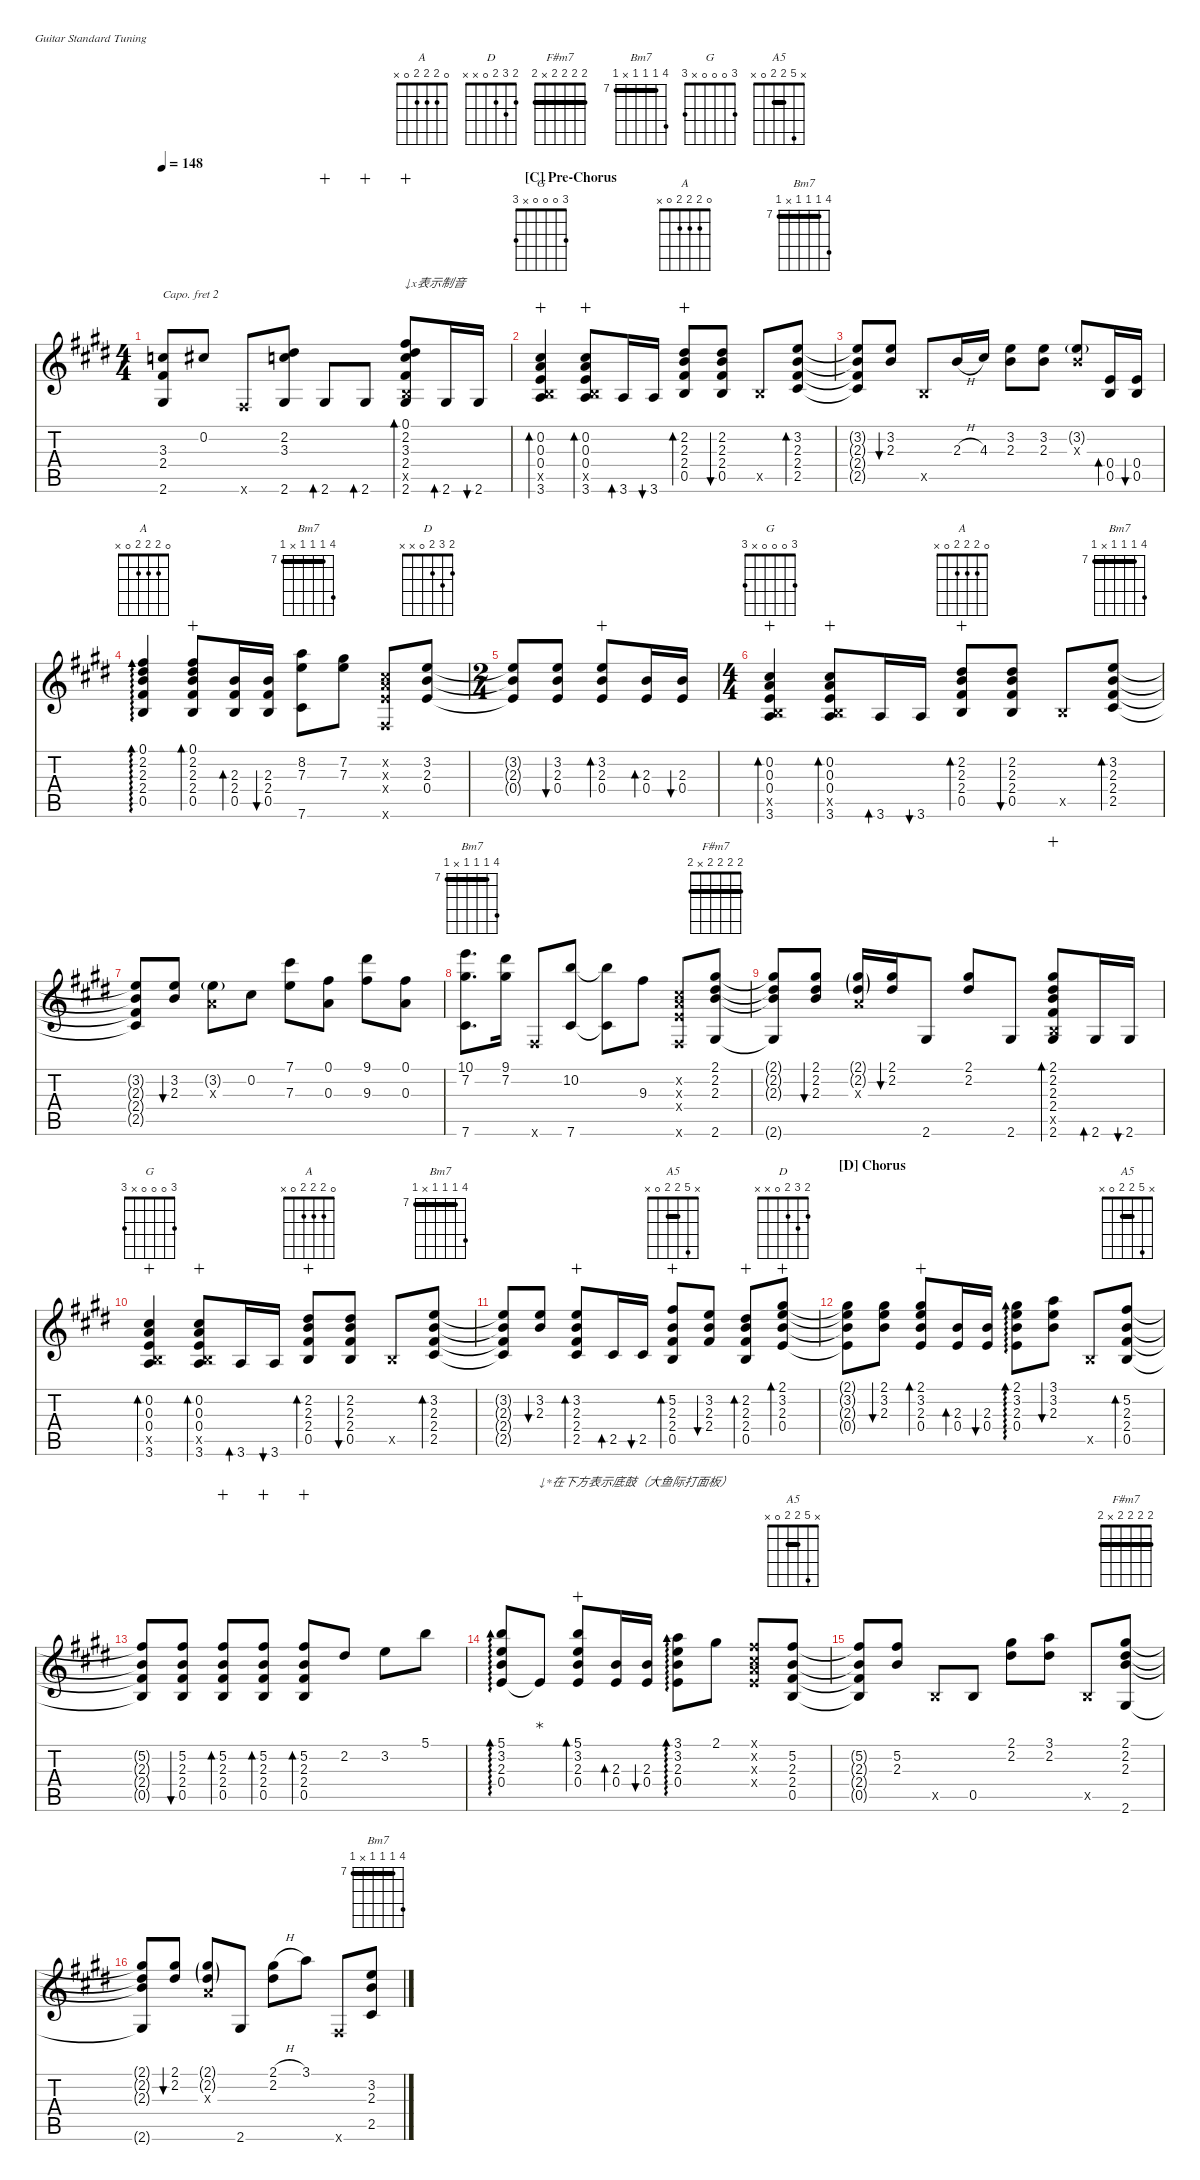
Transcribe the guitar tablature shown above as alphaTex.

\defaultSystemsLayout 4
\hideDynamics
\bracketExtendMode nobrackets
\singleTrackTrackNamePolicy hidden
\chordDiagramsInScore
\track ("Steel Guitar" "Steel Guit") {defaultSystemsLayout 4 instrument acousticguitarsteel}
\staff {score tabs}
\capo 2
\tuning (E4 B3 G3 D3 A2 E2)
\chord ("A" 0 2 2 2 0 x) {showfingering false}
\chord ("D" 2 3 2 0 x x) {showfingering false}
\chord ("F#m7" 2 2 2 2 x 2) {showfingering false barre (2 2 2 2)}
\chord ("Bm7" x 3 2 0 2 x) {showfingering false}
\chord ("G" 3 0 0 0 x 3) {showfingering false}
\chord ("Bm7" x 3 2 2 2 x) {showfingering false barre (2 2)}
\chord ("Bm7" x 8 7 x x 7) {firstfret 7 showfingering false}
\chord ("Bm7" 10 7 7 7 x 7) {firstfret 7 showfingering false barre (7 7 7)}
\chord ("A5" 0 5 2 2 0 x) {showfingering false}
\chord ("A5" x 5 2 2 0 x) {showfingering false barre 2}
\ts (4 4)
\tempo 148
\clef g2
\scale
0.25
\ks e
(2.6{t acc #} 3.3{t acc forcenatural} 2.4{t acc #}).8{dy mf beam Up} 0.2{acc #}.8{beam Up} 0.6{x acc #}.8{beam Up} (2.6{acc #} 2.2{acc #} 3.3{acc forcenatural}).8{beam Up} 2.6{acc #}.8{bd 30 wahc beam Up} 2.6{acc #}.8{bd 30 wahc beam Up} (0.1{acc #} 2.2{acc #} 3.3{acc forcenatural} 2.6{acc #} 2.4{acc #} 0.5{x acc forcenatural}).8{bd 30 txt "↓x表示制音" wahc beam Up} 2.6{acc #}.16{bd 30 beam Up} 2.6{acc #}.16{bu 30 beam Up} |
\section ("C" "Pre-Chorus")
\scale
0.25 (3.6{acc forcenatural} 0.4{acc forcenatural} 0.3{acc forcenatural} 0.2{acc #} 0.5{x acc forcenatural}).4{bd 30 ch "G" wahc beam Up} (3.6{acc forcenatural} 0.4{acc forcenatural} 0.3{acc forcenatural} 0.2{acc #} 0.5{x acc forcenatural}).8{bd 30 wahc beam Up} 3.6{acc forcenatural}.16{bd 30 beam Up} 3.6{acc forcenatural}.16{bu 30 beam Up} (0.5{acc forcenatural} 2.4{acc #} 2.3{acc forcenatural} 2.2{acc #}).8{bd 30 ch "A" wahc beam Up} (0.5{acc forcenatural} 2.4{acc #} 2.3{acc forcenatural} 2.2{acc #}).8{bu 30 beam Up} 0.5{x acc forcenatural}.8{beam Up} (3.2{acc forcenatural} 2.5{acc #} 2.3{acc forcenatural} 2.4{acc #}).8{bd 30 ch "Bm7" beam Up} |
\scale
0.25 (3.2{t acc forcenatural} 2.5{t acc #} 2.3{t acc forcenatural} 2.4{t acc #}).8{beam Up} (3.2{acc forcenatural} 2.3{acc forcenatural}).8{bu 30 beam Up} 0.5{x acc forcenatural}.8{beam Up} 2.3{h acc forcenatural}.16{beam Up} 4.3{acc #}.16{beam Up} (3.2{acc forcenatural} 2.3{acc forcenatural}).8{beam Down} (3.2{acc forcenatural} 2.3{acc forcenatural}).8{beam Down} (3.2{g acc forcenatural} 2.3{x acc forcenatural}).8{beam Up} (0.5{acc forcenatural} 0.4{acc forcenatural}).16{bd 30 beam Up} (0.5{acc forcenatural} 0.4{acc forcenatural}).16{bu 30 beam Up} |
\scale
0.25 (0.5{acc forcenatural} 2.4{acc #} 2.3{acc forcenatural} 2.2{acc #} 0.1{acc #}).4{ad 30 ch "A" beam Up} (0.5{acc forcenatural} 2.4{acc #} 2.3{acc forcenatural} 2.2{acc #} 0.1{acc #}).8{bd 30 wahc beam Up} (0.5{acc forcenatural} 2.4{acc #} 2.3{acc forcenatural}).16{bd 30 beam Up} (0.5{acc forcenatural} 2.4{acc #} 2.3{acc forcenatural}).16{bu 30 beam Up} (7.6{acc #} 8.2{acc forcenatural} 7.3{acc forcenatural}).8{ch "Bm7" beam Down} (7.2{acc #} 7.3{acc forcenatural}).8{beam Down} (0.3{x acc forcenatural} 0.2{x acc #} 0.6{x acc #} 0.4{x acc forcenatural}).8{beam Up} (0.4{acc forcenatural} 2.3{acc forcenatural} 3.2{acc forcenatural}).8{ch "D" beam Up} |
\ts (2 4)
\beaming (8 2 2)
\scale
0.25 (0.4{t acc forcenatural} 2.3{t acc forcenatural} 3.2{t acc forcenatural}).8{beam Up} (3.2{acc forcenatural} 2.3{acc forcenatural} 0.4{acc forcenatural}).8{bu 30 beam Up} (3.2{acc forcenatural} 2.3{acc forcenatural} 0.4{acc forcenatural}).8{bd 30 wahc beam Up} (0.4{acc forcenatural} 2.3{acc forcenatural}).16{bd 30 beam Up} (0.4{acc forcenatural} 2.3{acc forcenatural}).16{bu 30 beam Up} |
\ts (4 4)
\scale
0.25 (3.6{acc forcenatural} 0.4{acc forcenatural} 0.3{acc forcenatural} 0.2{acc #} 0.5{x acc forcenatural}).4{bd 30 ch "G" wahc beam Up} (3.6{acc forcenatural} 0.4{acc forcenatural} 0.3{acc forcenatural} 0.2{acc #} 0.5{x acc forcenatural}).8{bd 30 wahc beam Up} 3.6{acc forcenatural}.16{bd 30 beam Up} 3.6{acc forcenatural}.16{bu 30 beam Up} (0.5{acc forcenatural} 2.4{acc #} 2.3{acc forcenatural} 2.2{acc #}).8{bd 30 ch "A" wahc beam Up} (0.5{acc forcenatural} 2.4{acc #} 2.3{acc forcenatural} 2.2{acc #}).8{bu 30 beam Up} 0.5{x acc forcenatural}.8{beam Up} (3.2{acc forcenatural} 2.5{acc #} 2.3{acc forcenatural} 2.4{acc #}).8{bd 30 ch "Bm7" beam Up} |
\scale
0.25 (3.2{t acc forcenatural} 2.5{t acc #} 2.3{t acc forcenatural} 2.4{t acc #}).8{beam Up} (3.2{acc forcenatural} 2.3{acc forcenatural}).8{bu 30 beam Up} (3.2{g acc forcenatural} 0.3{x acc forcenatural}).8{beam Down} 0.2{acc #}.8{beam Down} (7.1{acc #} 7.3{acc forcenatural}).8{beam Down} (0.1{acc #} 0.3{acc forcenatural}).8{beam Down} (9.1{acc #} 9.3{acc #}).8{beam Down} (0.1{acc #} 0.3{acc forcenatural}).8{beam Down} |
\scale
0.25 (7.6{acc #} 10.1{acc forcenatural} 7.2{acc #}).8{d ch "Bm7" beam Down} (9.1{acc #} 7.2{acc #}).16{beam Down} 0.6{x acc #}.8{beam Up} (10.2{acc forcenatural} 7.6{acc #}).8{beam Up} (10.2{t acc forcenatural} 7.6{t acc #}).8{beam Down} 9.3{acc #}.8{beam Down} (0.3{x acc forcenatural} 0.2{x acc #} 0.6{x acc #} 0.4{x acc forcenatural}).8{beam Up} (2.6{acc #} 2.1{acc #} 2.2{acc #} 2.3{acc forcenatural}).8{ch "F#m7" beam Up} |
\scale
0.25 (2.6{t acc #} 2.1{t acc #} 2.2{t acc #} 2.3{t acc forcenatural}).8{beam Up} (2.1{acc #} 2.2{acc #} 2.3{acc forcenatural}).8{bu 30 beam Up} (2.1{g acc #} 2.2{g acc #} 0.3{x acc forcenatural}).16{beam Up} (2.1{acc #} 2.2{acc #}).16{bu 30 beam Up} 2.6{acc #}.8{beam Up} (2.1{acc #} 2.2{acc #}).8{beam Up} 2.6{acc #}.8{beam Up} (2.1{acc #} 2.2{acc #} 2.3{acc forcenatural} 2.6{acc #} 2.4{acc #} 0.5{x acc forcenatural}).8{bd 30 wahc beam Up} 2.6{acc #}.16{bd 30 beam Up} 2.6{acc #}.16{bu 30 beam Up} |
\scale
0.25 (3.6{acc forcenatural} 0.4{acc forcenatural} 0.3{acc forcenatural} 0.2{acc #} 0.5{x acc forcenatural}).4{bd 30 ch "G" wahc beam Up} (3.6{acc forcenatural} 0.4{acc forcenatural} 0.3{acc forcenatural} 0.2{acc #} 0.5{x acc forcenatural}).8{bd 30 wahc beam Up} 3.6{acc forcenatural}.16{bd 30 beam Up} 3.6{acc forcenatural}.16{bu 30 beam Up} (0.5{acc forcenatural} 2.4{acc #} 2.3{acc forcenatural} 2.2{acc #}).8{bd 30 ch "A" wahc beam Up} (0.5{acc forcenatural} 2.4{acc #} 2.3{acc forcenatural} 2.2{acc #}).8{bu 30 beam Up} 0.5{x acc forcenatural}.8{beam Up} (3.2{acc forcenatural} 2.5{acc #} 2.3{acc forcenatural} 2.4{acc #}).8{bd 30 ch "Bm7" beam Up} |
\scale
0.25 (3.2{t acc forcenatural} 2.5{t acc #} 2.3{t acc forcenatural} 2.4{t acc #}).8{beam Up} (3.2{acc forcenatural} 2.3{acc forcenatural}).8{bu 30 beam Up} (2.5{acc #} 2.4{acc #} 2.3{acc forcenatural} 3.2{acc forcenatural}).8{bd 30 wahc beam Up} 2.5{acc #}.16{bd 30 beam Up} 2.5{acc #}.16{bu 30 beam Up} (5.2{acc #} 0.5{acc forcenatural} 2.4{acc #} 2.3{acc forcenatural}).8{bd 30 ch "A5" wahc beam Up} (3.2{acc forcenatural} 2.3{acc forcenatural} 2.4{acc #}).8{bu 30 beam Up} (2.2{acc #} 0.5{acc forcenatural} 2.4{acc #} 2.3{acc forcenatural}).8{bd 30 wahc beam Up} (0.4{acc forcenatural} 2.3{acc forcenatural} 3.2{acc forcenatural} 2.1{acc #}).8{bd 30 ch "D" wahc beam Up} |
\section ("D" "Chorus")
\scale
0.25 (0.4{t acc forcenatural} 2.3{t acc forcenatural} 3.2{t acc forcenatural} 2.1{t acc #}).8{beam Down} (2.1{acc #} 3.2{acc forcenatural} 2.3{acc forcenatural}).8{bu 30 beam Down} (2.3{acc forcenatural} 3.2{acc forcenatural} 2.1{acc #} 0.4{acc forcenatural}).8{bd 30 wahc beam Up} (0.4{acc forcenatural} 2.3{acc forcenatural}).16{bd 30 beam Up} (0.4{acc forcenatural} 2.3{acc forcenatural}).16{bu 30 beam Up} (0.4{acc forcenatural} 2.3{acc forcenatural} 3.2{acc forcenatural} 2.1{acc #}).8{ad 30 beam Down} (3.1{acc forcenatural} 3.2{acc forcenatural} 2.3{acc forcenatural}).8{bu 30 beam Down} 0.5{x acc forcenatural}.8{beam Up} (5.2{acc #} 0.5{acc forcenatural} 2.4{acc #} 2.3{acc forcenatural}).8{bd 30 ch "A5" beam Up} |
\scale
0.25 (5.2{t acc #} 0.5{t acc forcenatural} 2.4{t acc #} 2.3{t acc forcenatural}).8{beam Up} (5.2{acc #} 2.3{acc forcenatural} 2.4{acc #} 0.5{acc forcenatural}).8{bu 30 beam Up} (5.2{acc #} 2.3{acc forcenatural} 2.4{acc #} 0.5{acc forcenatural}).8{bd 30 wahc beam Up} (5.2{acc #} 2.3{acc forcenatural} 2.4{acc #} 0.5{acc forcenatural}).8{bd 30 wahc beam Up} (5.2{acc #} 2.3{acc forcenatural} 2.4{acc #} 0.5{acc forcenatural}).8{bd 30 wahc beam Up} 2.2{acc #}.8{beam Up} 3.2{acc forcenatural}.8{beam Down} 5.1{acc forcenatural}.8{beam Down} |
\scale
0.25 (0.4{acc forcenatural} 2.3{acc forcenatural} 3.2{acc forcenatural} 5.1{acc forcenatural}).8{ad 0 beam Up} 0.4{t acc forcenatural}.8{txt "↓*在下方表示底鼓（大鱼际打面板）" glpt beam Up} (5.1{acc forcenatural} 3.2{acc forcenatural} 2.3{acc forcenatural} 0.4{acc forcenatural}).8{bd 30 wahc beam Up} (0.4{acc forcenatural} 2.3{acc forcenatural}).16{bd 30 beam Up} (0.4{acc forcenatural} 2.3{acc forcenatural}).16{bu 30 beam Up} (3.1{acc forcenatural} 3.2{acc forcenatural} 2.3{acc forcenatural} 0.4{acc forcenatural}).8{ad 0 beam Down} 2.1{acc #}.8{beam Down} (0.1{x acc #} 0.2{x acc #} 0.3{x acc forcenatural} 0.4{x acc forcenatural}).8{beam Up} (5.2{acc #} 2.3{acc forcenatural} 0.5{acc forcenatural} 2.4{acc #}).8{ch "A5" beam Up} |
\scale
0.25 (5.2{t acc #} 2.3{t acc forcenatural} 0.5{t acc forcenatural} 2.4{t acc #}).8{beam Up} (5.2{acc #} 2.3{acc forcenatural}).8{beam Up} 0.5{x acc forcenatural}.8{beam Up} 0.5{acc forcenatural}.8{beam Up} (2.1{acc #} 2.2{acc #}).8{beam Down} (3.1{acc forcenatural} 2.2{acc #}).8{beam Down} 0.5{x acc forcenatural}.8{beam Up} (2.6{acc #} 2.1{acc #} 2.2{acc #} 2.3{acc forcenatural}).8{ch "F#m7" beam Up} |
\scale
0.25 (2.6{t acc #} 2.2{t acc #} 2.1{t acc #} 2.3{t acc forcenatural}).8{beam Up} (2.1{acc #} 2.2{acc #}).8{bu 30 beam Up} (2.1{g acc #} 2.2{g acc #} 0.3{x acc forcenatural}).8{beam Up} 2.6{acc #}.8{beam Up} (2.1{h acc #} 2.2{acc #}).8{beam Down} 3.1{acc forcenatural}.8{beam Down} 0.6{x acc #}.8{beam Up} (3.2{acc forcenatural} 2.3{acc forcenatural} 2.5{acc #}).8{ch "Bm7" beam Up}
